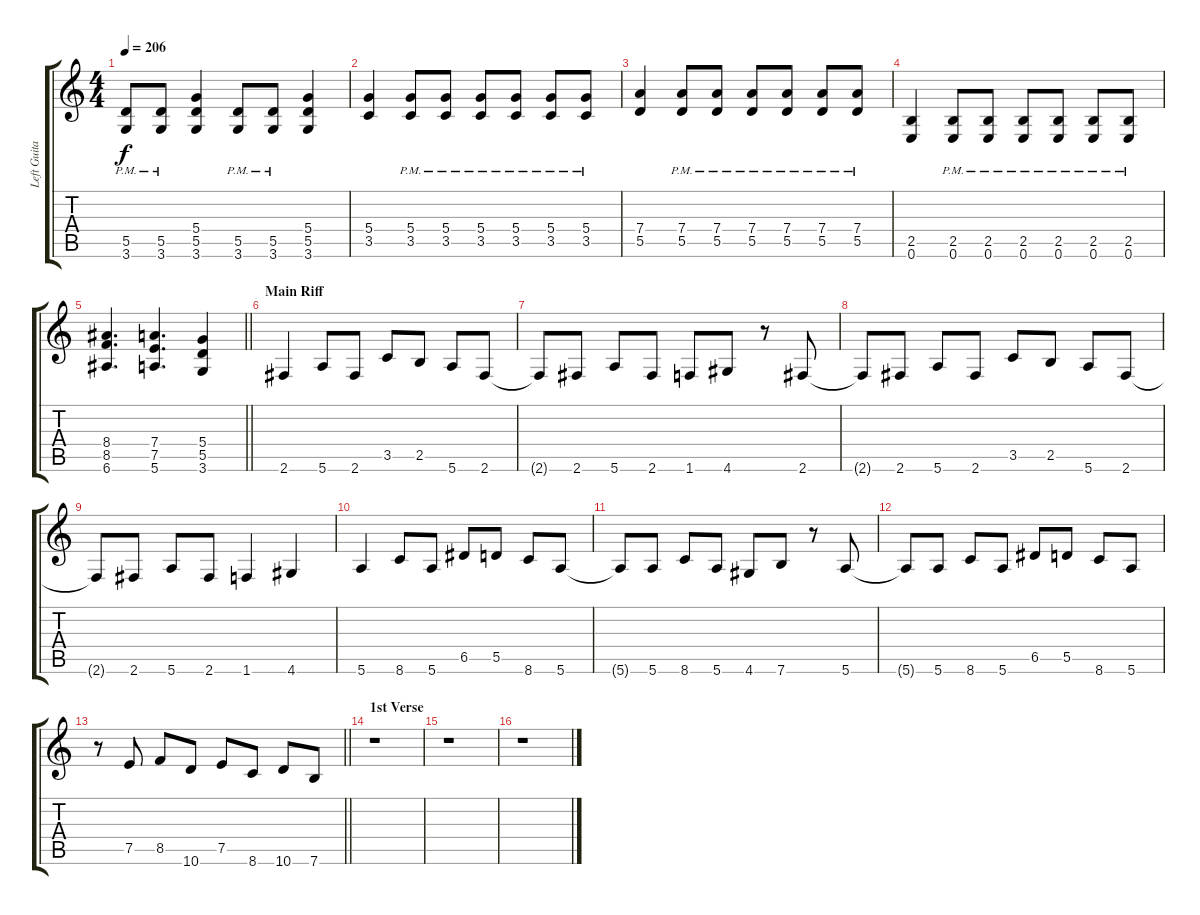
\track ("Left Guitar" "Left Guita") {instrument distortionguitar}
\staff {score tabs}
\tuning (E4 B3 G3 D3 A2 E2) {hide}
\ts (4 4)
\tempo 206
\clef g2
\ks c
(5.5{pm} 3.6{pm}).8{dy f} (5.5{pm} 3.6{pm}).8 (5.4 5.5 3.6).4 (5.5{pm} 3.6{pm}).8 (5.5{pm} 3.6{pm}).8 (5.4 5.5 3.6).4 |
(5.4 3.5).4 (5.4{pm} 3.5{pm}).8 (5.4{pm} 3.5{pm}).8 (5.4{pm} 3.5{pm}).8 (5.4{pm} 3.5{pm}).8 (5.4{pm} 3.5{pm}).8 (5.4{pm} 3.5{pm}).8 |
(7.4 5.5).4 (7.4{pm} 5.5{pm}).8 (7.4{pm} 5.5{pm}).8 (7.4{pm} 5.5{pm}).8 (7.4{pm} 5.5{pm}).8 (7.4{pm} 5.5{pm}).8 (7.4{pm} 5.5{pm}).8 |
(2.5 0.6).4 (2.5{pm} 0.6{pm}).8 (2.5{pm} 0.6{pm}).8 (2.5{pm} 0.6{pm}).8 (2.5{pm} 0.6{pm}).8 (2.5{pm} 0.6{pm}).8 (2.5{pm} 0.6{pm}).8 |
\barLineRight lightlight
(8.4 8.5 6.6).4{d} (7.4 7.5 5.6).4{d} (5.4 5.5 3.6).4 |
\section ("" "Main Riff")
2.6.4{volume 13} 5.6.8 2.6.8 3.5.8 2.5.8 5.6.8 2.6.8 |
2.6{t}.8 2.6.8 5.6.8 2.6.8 1.6.8 4.6.8 r.8 2.6.8 |
2.6{t}.8 2.6.8 5.6.8 2.6.8 3.5.8 2.5.8 5.6.8 2.6.8 |
2.6{t}.8 2.6.8 5.6.8 2.6.8 1.6.4 4.6.4 |
5.6.4 8.6.8 5.6.8 6.5.8 5.5.8 8.6.8 5.6.8 |
5.6{t}.8 5.6.8 8.6.8 5.6.8 4.6.8 7.6.8 r.8 5.6.8 |
5.6{t}.8 5.6.8 8.6.8 5.6.8 6.5.8 5.5.8 8.6.8 5.6.8 |
\barLineRight lightlight
r.8 7.5.8 8.5.8 10.6.8 7.5.8 8.6.8 10.6.8 7.6.8 |
\section ("" "1st Verse")
r.1 |
r.1 |
r.1
